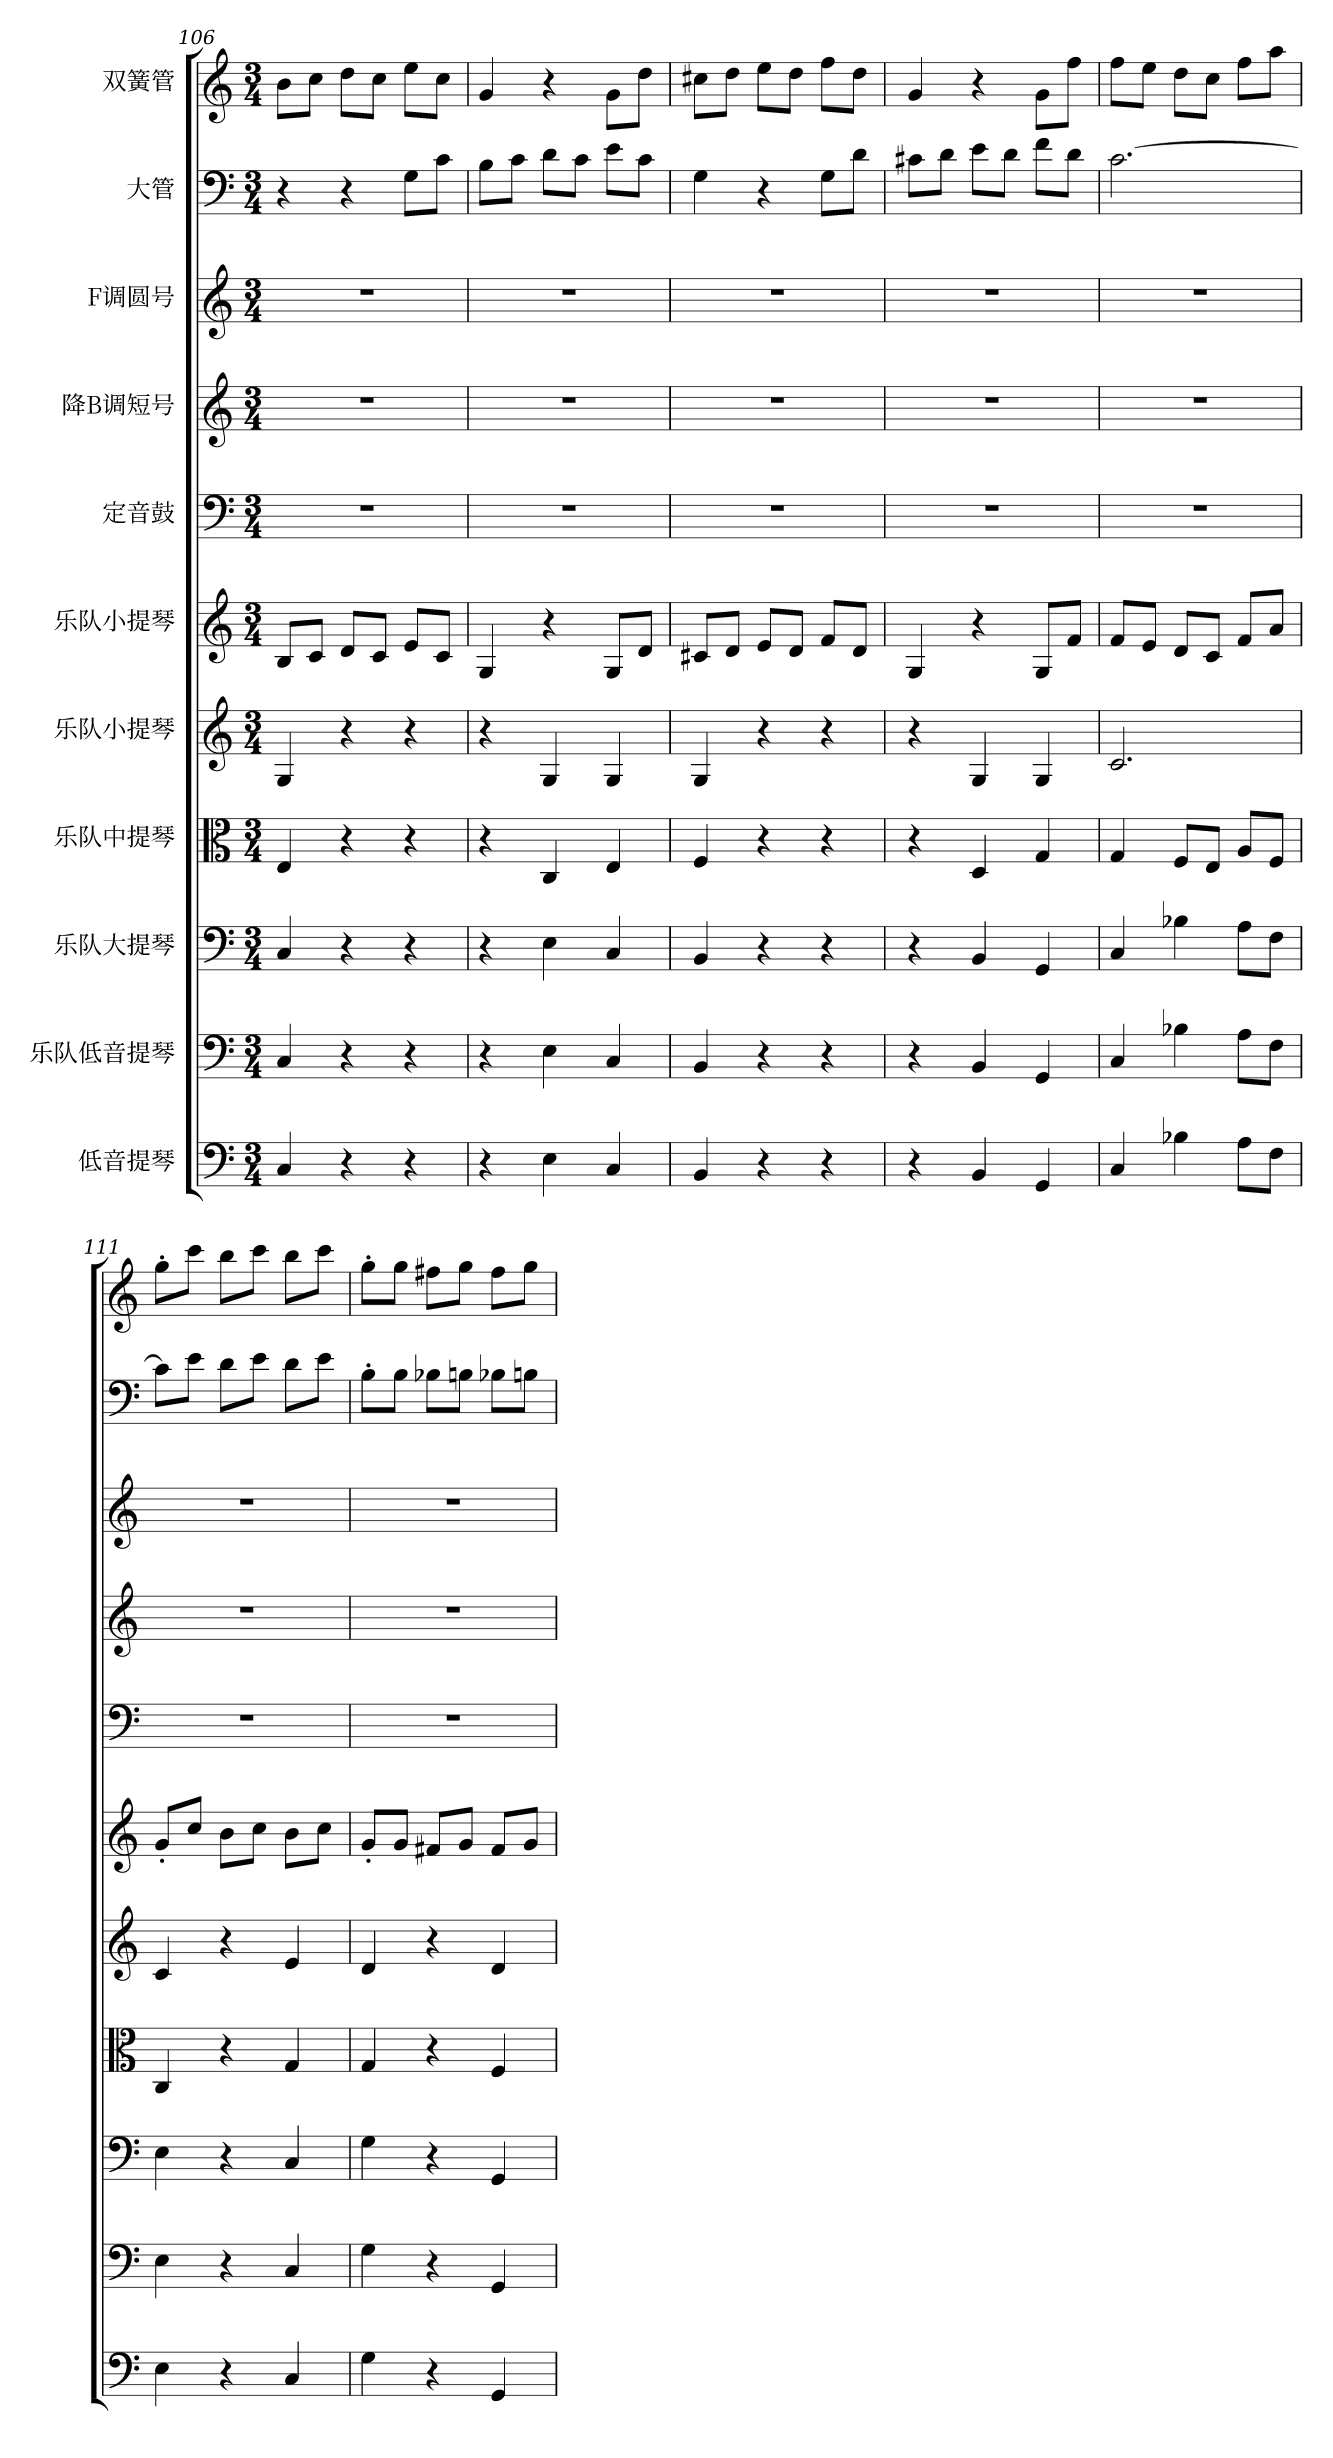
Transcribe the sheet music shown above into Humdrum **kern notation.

**kern	**kern	**kern	**kern	**kern	**kern	**kern	**kern	**kern	**kern	**kern
*part11	*part10	*part9	*part8	*part7	*part6	*part5	*part4	*part3	*part2	*part1
*staff11	*staff10	*staff9	*staff8	*staff7	*staff6	*staff5	*staff4	*staff3	*staff2	*staff1
*I"低音提琴	*I"乐队低音提琴	*I"乐队大提琴	*I"乐队中提琴	*I"乐队小提琴	*I"乐队小提琴	*I"定音鼓	*I"降B调短号	*I"F调圆号	*I"大管	*I"双簧管
!!LO:PB:g=z
*clefF4	*clefF4	*clefF4	*clefC3	*clefG2	*clefG2	*clefF4	*clefG2	*clefG2	*clefF4	*clefG2
*ITrd7c12	*ITrd7c12	*	*	*	*	*	*ITrd1c2	*ITrd4c7	*	*
*k[]	*k[]	*k[]	*k[]	*k[]	*k[]	*k[]	*k[b-e-]	*k[b-]	*k[]	*k[]
*M3/4	*M3/4	*M3/4	*M3/4	*M3/4	*M3/4	*M3/4	*M3/4	*M3/4	*M3/4	*M3/4
*MM128	*MM128	*MM128	*MM128	*MM128	*MM128	*MM128	*MM128	*MM128	*MM128	*MM128
=106	=106	=106	=106	=106	=106	=106	=106	=106	=106	=106
4CC/	4CC/	4C/	4E/	4G/	8B/L	2.r	2.r	2.r	4r	8b\L
.	.	.	.	.	8c/J	.	.	.	.	8cc\J
4r	4r	4r	4r	4r	8d/L	.	.	.	4r	8dd\L
.	.	.	.	.	8c/J	.	.	.	.	8cc\J
4r	4r	4r	4r	4r	8e/L	.	.	.	8G\L	8ee\L
.	.	.	.	.	8c/J	.	.	.	8c\J	8cc\J
=107	=107	=107	=107	=107	=107	=107	=107	=107	=107	=107
4r	4r	4r	4r	4r	4G/	2.r	2.r	2.r	8B\L	4g/
.	.	.	.	.	.	.	.	.	8c\J	.
4EE\	4EE\	4E\	4C/	4G/	4r	.	.	.	8d\L	4r
.	.	.	.	.	.	.	.	.	8c\J	.
4CC/	4CC/	4C/	4E/	4G/	8G/L	.	.	.	8e\L	8g\L
.	.	.	.	.	8d/J	.	.	.	8c\J	8dd\J
=108	=108	=108	=108	=108	=108	=108	=108	=108	=108	=108
4BBB/	4BBB/	4BB/	4F/	4G/	8c#X/L	2.r	2.r	2.r	4G\	8cc#X\L
.	.	.	.	.	8d/J	.	.	.	.	8dd\J
4r	4r	4r	4r	4r	8e/L	.	.	.	4r	8ee\L
.	.	.	.	.	8d/J	.	.	.	.	8dd\J
4r	4r	4r	4r	4r	8f/L	.	.	.	8G\L	8ff\L
.	.	.	.	.	8d/J	.	.	.	8d\J	8dd\J
=109	=109	=109	=109	=109	=109	=109	=109	=109	=109	=109
4r	4r	4r	4r	4r	4G/	2.r	2.r	2.r	8c#X\L	4g/
.	.	.	.	.	.	.	.	.	8d\J	.
4BBB/	4BBB/	4BB/	4D/	4G/	4r	.	.	.	8e\L	4r
.	.	.	.	.	.	.	.	.	8d\J	.
4GGG/	4GGG/	4GG/	4G/	4G/	8G/L	.	.	.	8f\L	8g\L
.	.	.	.	.	8f/J	.	.	.	8d\J	8ff\J
=110	=110	=110	=110	=110	=110	=110	=110	=110	=110	=110
4CC/	4CC/	4C/	4G/	2.c/	8f/L	2.r	2.r	2.r	[2.c\	8ff\L
.	.	.	.	.	8e/J	.	.	.	.	8ee\J
4BB-X\	4BB-X\	4B-X\	8F/L	.	8d/L	.	.	.	.	8dd\L
.	.	.	8E/J	.	8c/J	.	.	.	.	8cc\J
8AA\L	8AA\L	8A\L	8A/L	.	8f/L	.	.	.	.	8ff\L
8FF\J	8FF\J	8F\J	8F/J	.	8a/J	.	.	.	.	8aa\J
!!LO:PB:g=z
=111	=111	=111	=111	=111	=111	=111	=111	=111	=111	=111
4EE\	4EE\	4E\	4C/	4c/	8g'/L	2.r	2.r	2.r	8c\L]	8gg'\L
.	.	.	.	.	8cc/J	.	.	.	8e\J	8ccc\J
4r	4r	4r	4r	4r	8b\L	.	.	.	8d\L	8bb\L
.	.	.	.	.	8cc\J	.	.	.	8e\J	8ccc\J
4CC/	4CC/	4C/	4G/	4e/	8b\L	.	.	.	8d\L	8bb\L
.	.	.	.	.	8cc\J	.	.	.	8e\J	8ccc\J
=112	=112	=112	=112	=112	=112	=112	=112	=112	=112	=112
4GG\	4GG\	4G\	4G/	4d/	8g'/L	2.r	2.r	2.r	8B'\L	8gg'\L
.	.	.	.	.	8g/J	.	.	.	8B\J	8gg\J
4r	4r	4r	4r	4r	8f#X/L	.	.	.	8B-X\L	8ff#X\L
.	.	.	.	.	8g/J	.	.	.	8Bn\J	8gg\J
4GGG/	4GGG/	4GG/	4F/	4d/	8f#/L	.	.	.	8B-X\L	8ff#\L
.	.	.	.	.	8g/J	.	.	.	8Bn\J	8gg\J
=	=	=	=	=	=	=	=	=	=	=
*-	*-	*-	*-	*-	*-	*-	*-	*-	*-	*-
